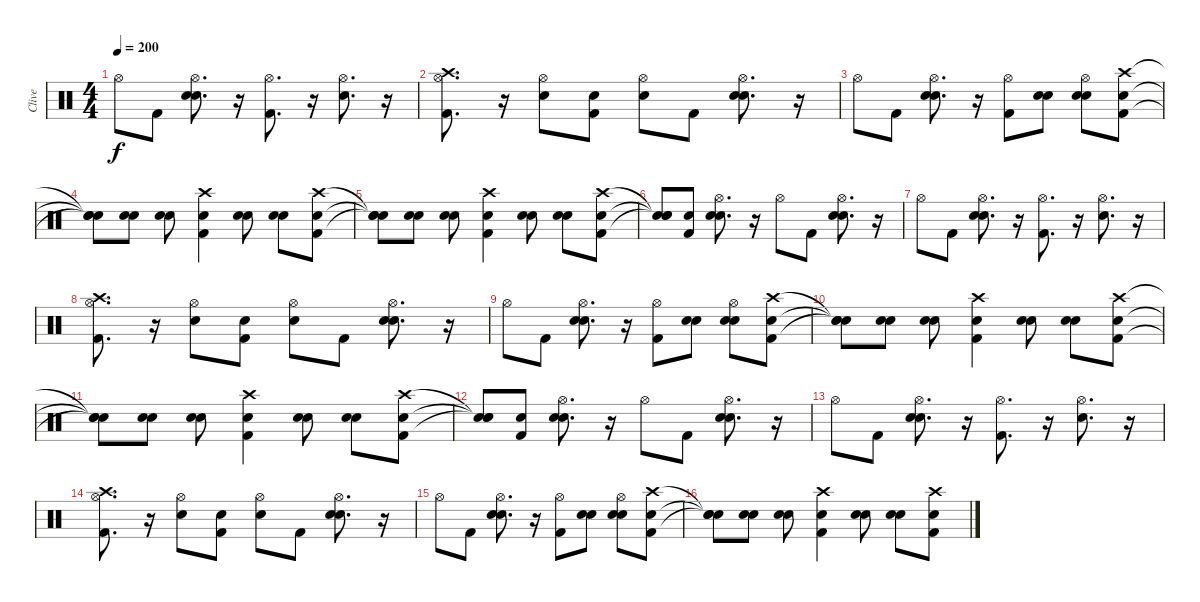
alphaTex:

\track ("Clive" "Clive") {instrument percussion}
\staff {score}
\articulation defaults
\ts (4 4)
\tempo 200
\clef neutral
\ks c "Hi-Hat (open)".8{dy f} "Kick (hit) 2".8
("Snare (hit)" "Snare (hit) 2" "Hi-Hat (open)").8{d} r.16 ("Kick (hit) 2" "Hi-Hat (open)").8{d} r.16 ("Snare (hit) 2" "Hi-Hat (open)").8{d} r.16 |
("Kick (hit) 2" "Hi-Hat (open)" "Crash high (hit)").8{d} r.16 ("Snare (hit) 2" "Hi-Hat (open)").8 ("Snare (hit)" "Kick (hit) 2").8 ("Snare (hit)" "Hi-Hat (open)").8 "Kick (hit) 2".8 ("Snare (hit)" "Snare (hit) 2" "Hi-Hat (open)").8{d} r.16 |
"Hi-Hat (open)".8 "Kick (hit) 2".8 ("Snare (hit)" "Snare (hit) 2" "Hi-Hat (open)").8{d} r.16 ("Kick (hit) 2" "Hi-Hat (open)").8 ("Snare (hit)" "Snare (hit) 2").8 ("Snare (hit)" "Snare (hit) 2" "Hi-Hat (open)").8 ("Snare (hit)" "Kick (hit) 2" "Crash high (hit)").8 |
("Snare (hit)"{t} "Snare (hit)"{t} "Snare (hit)"{t}).8 ("Snare (hit)" "Snare (hit) 2").8 ("Snare (hit)" "Snare (hit) 2").8 ("Snare (hit)" "Kick (hit) 2" "Crash high (hit)").4 ("Snare (hit)" "Snare (hit) 2").8 ("Snare (hit)" "Snare (hit) 2").8 ("Snare (hit)" "Kick (hit) 2" "Crash high (hit)").8 |
("Snare (hit)"{t} "Snare (hit)"{t} "Snare (hit)"{t}).8 ("Snare (hit)" "Snare (hit) 2").8 ("Snare (hit)" "Snare (hit) 2").8 ("Snare (hit)" "Kick (hit) 2" "Crash high (hit)").4 ("Snare (hit)" "Snare (hit) 2").8 ("Snare (hit)" "Snare (hit) 2").8 ("Snare (hit)" "Kick (hit) 2" "Crash high (hit)").8 |
("Snare (hit)"{t} "Snare (hit)"{t} "Snare (hit)"{t}).8 ("Snare (hit)" "Kick (hit) 2").8 ("Snare (hit)" "Snare (hit) 2" "Hi-Hat (open)").8{d} r.16 "Hi-Hat (open)".8 "Kick (hit) 2".8 ("Snare (hit)" "Snare (hit) 2" "Hi-Hat (open)").8{d} r.16 |
"Hi-Hat (open)".8 "Kick (hit) 2".8 ("Snare (hit)" "Snare (hit) 2" "Hi-Hat (open)").8{d} r.16 ("Kick (hit) 2" "Hi-Hat (open)").8{d} r.16 ("Snare (hit) 2" "Hi-Hat (open)").8{d} r.16 |
("Kick (hit) 2" "Hi-Hat (open)" "Crash high (hit)").8{d} r.16 ("Snare (hit) 2" "Hi-Hat (open)").8 ("Snare (hit)" "Kick (hit) 2").8 ("Snare (hit)" "Hi-Hat (open)").8 "Kick (hit) 2".8 ("Snare (hit)" "Snare (hit) 2" "Hi-Hat (open)").8{d} r.16 |
"Hi-Hat (open)".8 "Kick (hit) 2".8 ("Snare (hit)" "Snare (hit) 2" "Hi-Hat (open)").8{d} r.16 ("Kick (hit) 2" "Hi-Hat (open)").8 ("Snare (hit)" "Snare (hit) 2").8 ("Snare (hit)" "Snare (hit) 2" "Hi-Hat (open)").8 ("Snare (hit)" "Kick (hit) 2" "Crash high (hit)").8 |
("Snare (hit)"{t} "Snare (hit)"{t} "Snare (hit)"{t}).8 ("Snare (hit)" "Snare (hit) 2").8 ("Snare (hit)" "Snare (hit) 2").8 ("Snare (hit)" "Kick (hit) 2" "Crash high (hit)").4 ("Snare (hit)" "Snare (hit) 2").8 ("Snare (hit)" "Snare (hit) 2").8 ("Snare (hit)" "Kick (hit) 2" "Crash high (hit)").8 |
("Snare (hit)"{t} "Snare (hit)"{t} "Snare (hit)"{t}).8 ("Snare (hit)" "Snare (hit) 2").8 ("Snare (hit)" "Snare (hit) 2").8 ("Snare (hit)" "Kick (hit) 2" "Crash high (hit)").4 ("Snare (hit)" "Snare (hit) 2").8 ("Snare (hit)" "Snare (hit) 2").8 ("Snare (hit)" "Kick (hit) 2" "Crash high (hit)").8 |
("Snare (hit)"{t} "Snare (hit)"{t} "Snare (hit)"{t}).8 ("Snare (hit)" "Kick (hit) 2").8 ("Snare (hit)" "Snare (hit) 2" "Hi-Hat (open)").8{d} r.16 "Hi-Hat (open)".8 "Kick (hit) 2".8 ("Snare (hit)" "Snare (hit) 2" "Hi-Hat (open)").8{d} r.16 |
"Hi-Hat (open)".8 "Kick (hit) 2".8 ("Snare (hit)" "Snare (hit) 2" "Hi-Hat (open)").8{d} r.16 ("Kick (hit) 2" "Hi-Hat (open)").8{d} r.16 ("Snare (hit) 2" "Hi-Hat (open)").8{d} r.16 |
("Kick (hit) 2" "Hi-Hat (open)" "Crash high (hit)").8{d} r.16 ("Snare (hit) 2" "Hi-Hat (open)").8 ("Snare (hit)" "Kick (hit) 2").8 ("Snare (hit)" "Hi-Hat (open)").8 "Kick (hit) 2".8 ("Snare (hit)" "Snare (hit) 2" "Hi-Hat (open)").8{d} r.16 |
"Hi-Hat (open)".8 "Kick (hit) 2".8 ("Snare (hit)" "Snare (hit) 2" "Hi-Hat (open)").8{d} r.16 ("Kick (hit) 2" "Hi-Hat (open)").8 ("Snare (hit)" "Snare (hit) 2").8 ("Snare (hit)" "Snare (hit) 2" "Hi-Hat (open)").8 ("Snare (hit)" "Kick (hit) 2" "Crash high (hit)").8 |
("Snare (hit)"{t} "Snare (hit)"{t} "Snare (hit)"{t}).8 ("Snare (hit)" "Snare (hit) 2").8 ("Snare (hit)" "Snare (hit) 2").8 ("Snare (hit)" "Kick (hit) 2" "Crash high (hit)").4 ("Snare (hit)" "Snare (hit) 2").8 ("Snare (hit)" "Snare (hit) 2").8 ("Snare (hit)" "Kick (hit) 2" "Crash high (hit)").8
